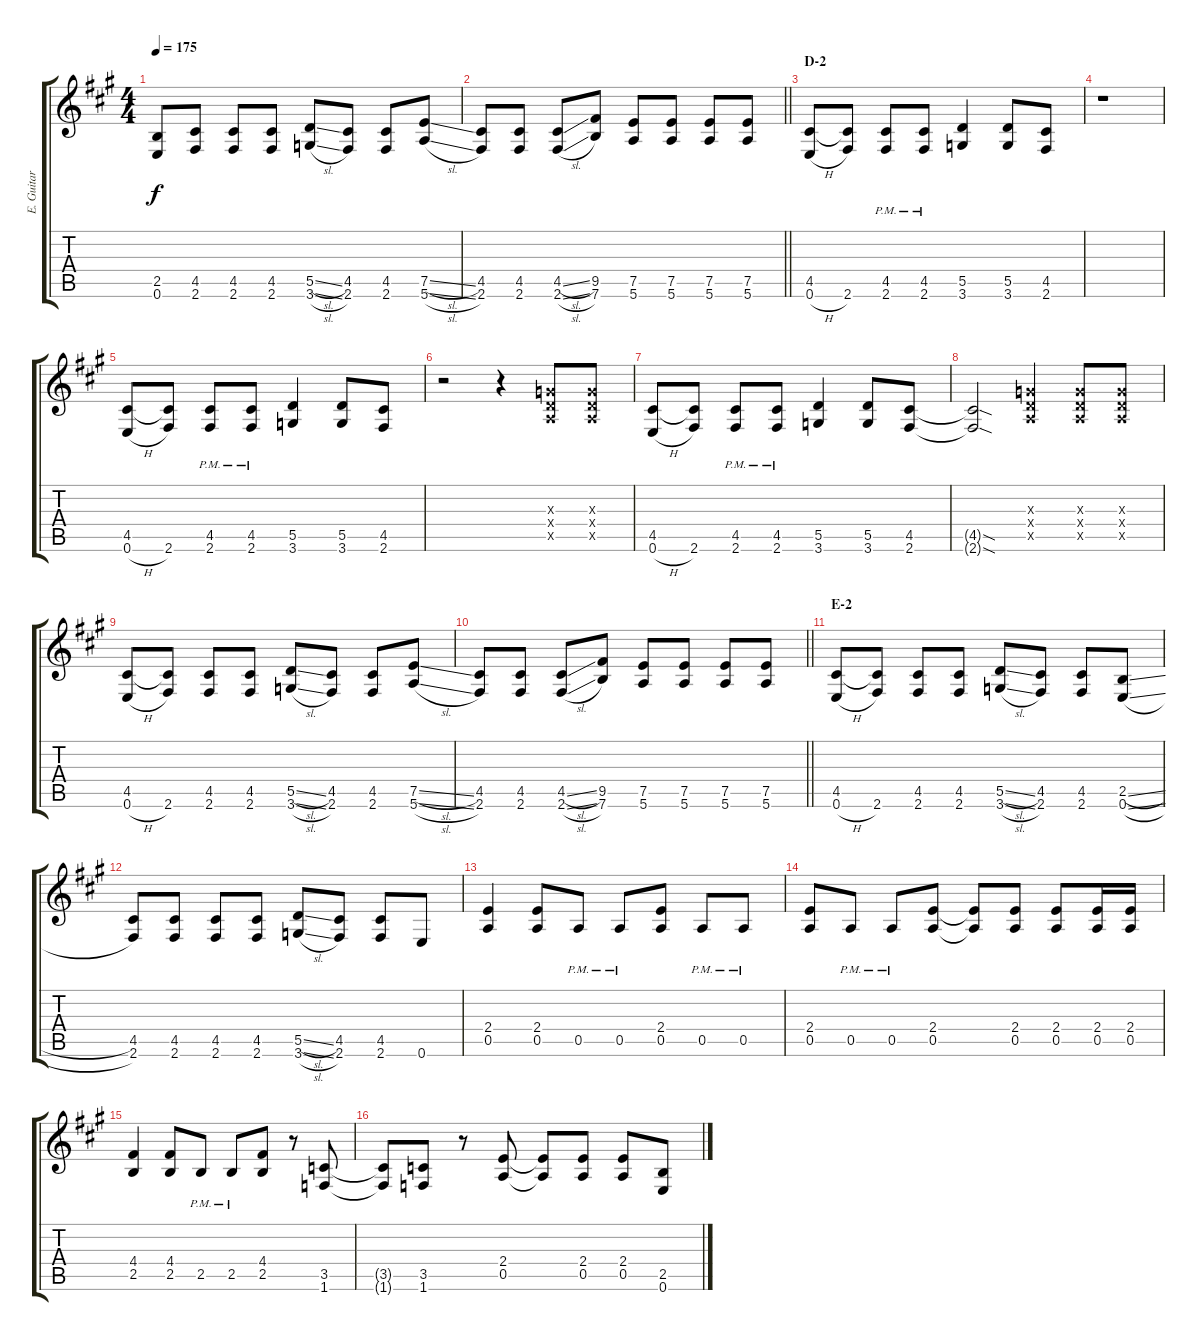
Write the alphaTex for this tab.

\track ("E. Guitar I" "E. Guitar ") {instrument overdrivenguitar}
\staff {score tabs}
\tuning (E4 B3 G3 D3 A2 E2) {hide}
\ts (4 4)
\tempo 175
\clef g2
\ks a
(2.5{t} 0.6{t}).8{dy f} (4.5 2.6).8 (4.5 2.6).8 (4.5 2.6).8 (5.5{sl} 3.6{sl}).8 (4.5 2.6).8 (4.5 2.6).8 (7.5{sl} 5.6{sl}).8 |
\barLineRight lightlight
(4.5 2.6).8 (4.5 2.6).8 (4.5{sl} 2.6{sl}).8 (9.5 7.6).8 (7.5 5.6).8 (7.5 5.6).8 (7.5 5.6).8 (7.5 5.6).8 |
\section ("" "D-2")
(4.5 0.6{h}).8 (4.5{t} 2.6).8 (4.5{pm} 2.6{pm}).8 (4.5{pm} 2.6{pm}).8 (5.5 3.6).4 (5.5 3.6).8 (4.5 2.6).8 |
r.1 |
(4.5 0.6{h}).8 (4.5{t} 2.6).8 (4.5{pm} 2.6{pm}).8 (4.5{pm} 2.6{pm}).8 (5.5 3.6).4 (5.5 3.6).8 (4.5 2.6).8 |
r.2 r.4 (0.3{x} 0.4{x} 0.5{x}).8 (0.3{x} 0.4{x} 0.5{x}).8 |
(4.5 0.6{h}).8 (4.5{t} 2.6).8 (4.5{pm} 2.6{pm}).8 (4.5{pm} 2.6{pm}).8 (5.5 3.6).4 (5.5 3.6).8 (4.5 2.6).8 |
(4.5{sod t} 2.6{sod t}).2 (0.3{x} 0.4{x} 0.5{x}).4 (0.3{x} 0.4{x} 0.5{x}).8 (0.3{x} 0.4{x} 0.5{x}).8 |
(4.5 0.6{h}).8 (4.5{t} 2.6).8 (4.5 2.6).8 (4.5 2.6).8 (5.5{sl} 3.6{sl}).8 (4.5 2.6).8 (4.5 2.6).8 (7.5{sl} 5.6{sl}).8 |
\barLineRight lightlight
(4.5 2.6).8 (4.5 2.6).8 (4.5{sl} 2.6{sl}).8 (9.5 7.6).8 (7.5 5.6).8 (7.5 5.6).8 (7.5 5.6).8 (7.5 5.6).8 |
\section ("" "E-2")
(4.5 0.6{h}).8 (4.5{t} 2.6).8 (4.5 2.6).8 (4.5 2.6).8 (5.5{sl} 3.6{sl}).8 (4.5 2.6).8 (4.5 2.6).8 (2.5{sl} 0.6{sl}).8 |
(4.5 2.6).8 (4.5 2.6).8 (4.5 2.6).8 (4.5 2.6).8 (5.5{sl} 3.6{sl}).8 (4.5 2.6).8 (4.5 2.6).8 0.6.8 |
(2.4 0.5).4 (2.4 0.5).8 0.5{pm}.8 0.5{pm}.8 (2.4 0.5).8 0.5{pm}.8 0.5{pm}.8 |
(2.4 0.5).8 0.5{pm}.8 0.5{pm}.8 (2.4 0.5).8 (2.4{t} 0.5{t}).8 (2.4 0.5).8 (2.4 0.5).8 (2.4 0.5).16 (2.4 0.5).16 |
(4.4 2.5).4 (4.4 2.5).8 2.5{pm}.8 2.5{pm}.8 (4.4 2.5).8 r.8 (3.5 1.6).8 |
(3.5{t} 1.6{t}).8 (3.5 1.6).8 r.8 (2.4 0.5).8 (2.4{t} 0.5{t}).8 (2.4 0.5).8 (2.4 0.5).8 (2.5 0.6).8
